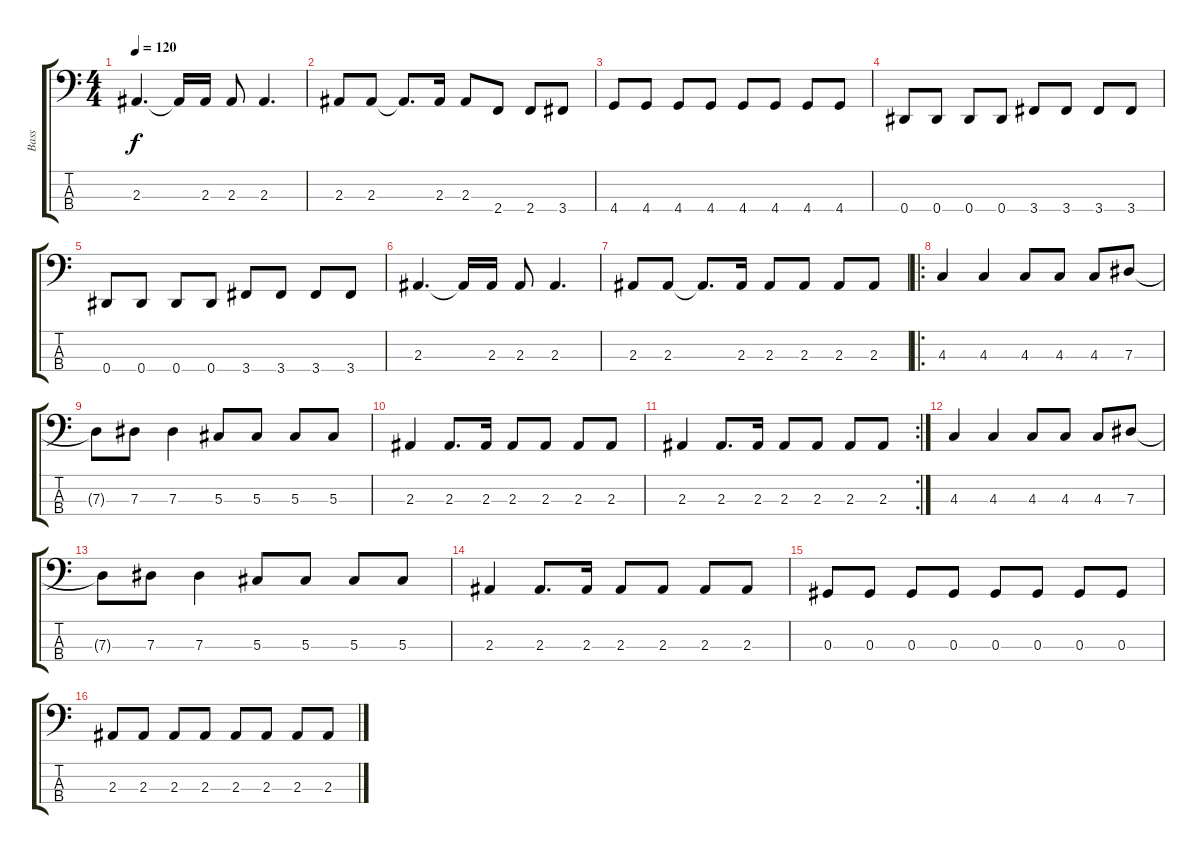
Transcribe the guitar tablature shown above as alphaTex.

\track ("Bass" "Bass") {instrument electricbassfinger}
\staff {score tabs}
\tuning (Gb2 Db2 Ab1 Eb1) {hide}
\ts (4 4)
\tempo 120
\clef f4
\ks c
2.3.4{d dy f} 2.3{t}.16 2.3.16 2.3.8 2.3.4{d} |
2.3.8 2.3.8 2.3{t}.8{d} 2.3.16 2.3.8 2.4.8 2.4.8 3.4.8 |
4.4.8 4.4.8 4.4.8 4.4.8 4.4.8 4.4.8 4.4.8 4.4.8 |
0.4.8 0.4.8 0.4.8 0.4.8 3.4.8 3.4.8 3.4.8 3.4.8 |
0.4.8 0.4.8 0.4.8 0.4.8 3.4.8 3.4.8 3.4.8 3.4.8 |
2.3.4{d} 2.3{t}.16 2.3.16 2.3.8 2.3.4{d} |
2.3.8 2.3.8 2.3{t}.8{d} 2.3.16 2.3.8 2.3.8 2.3.8 2.3.8 |
\ro
4.3.4 4.3.4 4.3.8 4.3.8 4.3.8 7.3.8 |
7.3{t}.8 7.3.8 7.3.4 5.3.8 5.3.8 5.3.8 5.3.8 |
2.3.4 2.3.8{d} 2.3.16 2.3.8 2.3.8 2.3.8 2.3.8 |
\rc 2
2.3.4 2.3.8{d} 2.3.16 2.3.8 2.3.8 2.3.8 2.3.8 |
4.3.4 4.3.4 4.3.8 4.3.8 4.3.8 7.3.8 |
7.3{t}.8 7.3.8 7.3.4 5.3.8 5.3.8 5.3.8 5.3.8 |
2.3.4 2.3.8{d} 2.3.16 2.3.8 2.3.8 2.3.8 2.3.8 |
0.3.8 0.3.8 0.3.8 0.3.8 0.3.8 0.3.8 0.3.8 0.3.8 |
2.3.8 2.3.8 2.3.8 2.3.8 2.3.8 2.3.8 2.3.8 2.3.8
